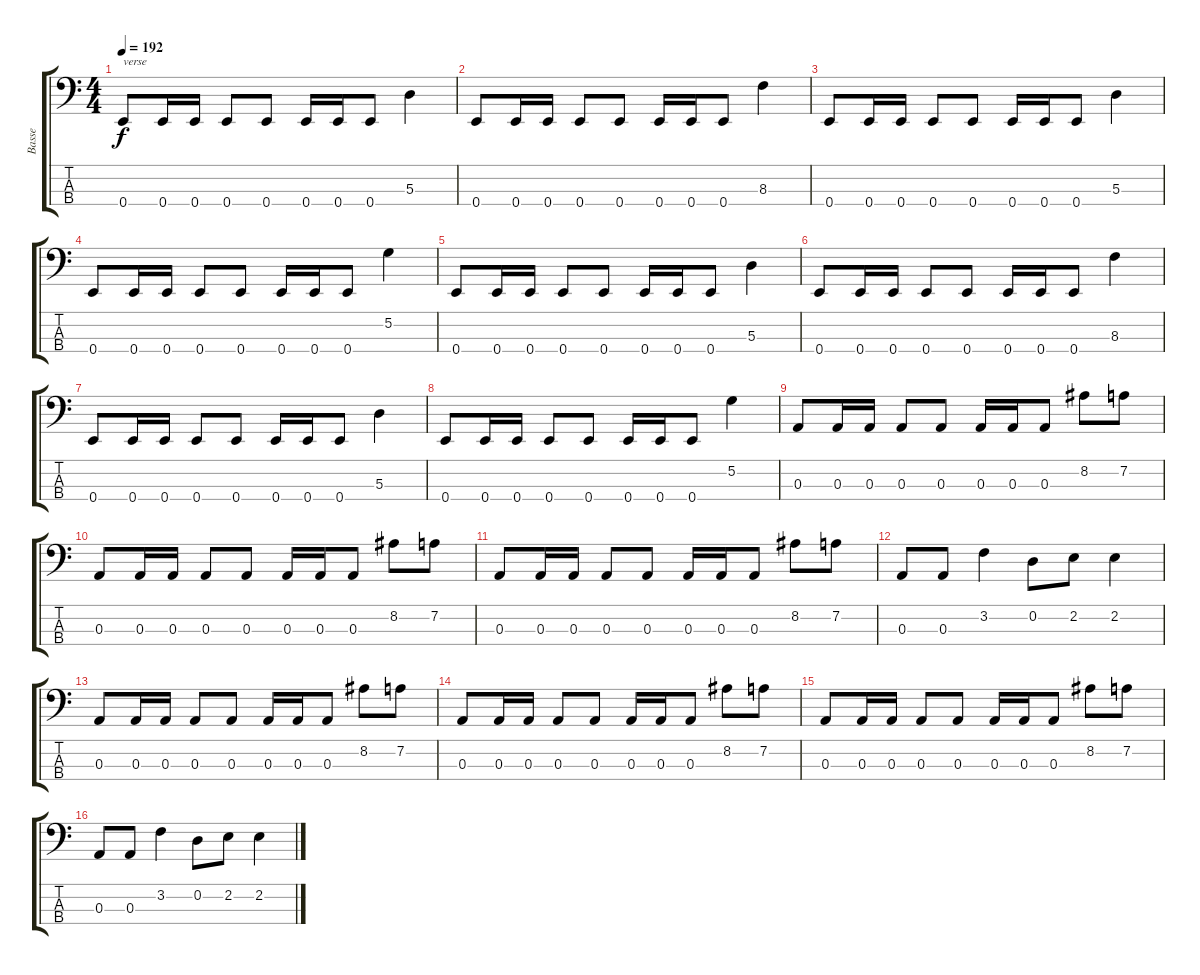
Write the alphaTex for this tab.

\track ("Basse" "Basse") {instrument electricbasspick}
\staff {score tabs}
\tuning (G2 D2 A1 E1) {hide}
\ts (4 4)
\tempo 192
\clef f4
\ks c
0.4.8{txt "verse" dy f} 0.4.16 0.4.16 0.4.8 0.4.8 0.4.16 0.4.16 0.4.8 5.3.4 |
0.4.8 0.4.16 0.4.16 0.4.8 0.4.8 0.4.16 0.4.16 0.4.8 8.3.4 |
0.4.8 0.4.16 0.4.16 0.4.8 0.4.8 0.4.16 0.4.16 0.4.8 5.3.4 |
0.4.8 0.4.16 0.4.16 0.4.8 0.4.8 0.4.16 0.4.16 0.4.8 5.2.4 |
0.4.8 0.4.16 0.4.16 0.4.8 0.4.8 0.4.16 0.4.16 0.4.8 5.3.4 |
0.4.8 0.4.16 0.4.16 0.4.8 0.4.8 0.4.16 0.4.16 0.4.8 8.3.4 |
0.4.8 0.4.16 0.4.16 0.4.8 0.4.8 0.4.16 0.4.16 0.4.8 5.3.4 |
0.4.8 0.4.16 0.4.16 0.4.8 0.4.8 0.4.16 0.4.16 0.4.8 5.2.4 |
0.3.8 0.3.16 0.3.16 0.3.8 0.3.8 0.3.16 0.3.16 0.3.8 8.2.8 7.2.8 |
0.3.8 0.3.16 0.3.16 0.3.8 0.3.8 0.3.16 0.3.16 0.3.8 8.2.8 7.2.8 |
0.3.8 0.3.16 0.3.16 0.3.8 0.3.8 0.3.16 0.3.16 0.3.8 8.2.8 7.2.8 |
0.3.8 0.3.8 3.2.4 0.2.8 2.2.8 2.2.4 |
0.3.8 0.3.16 0.3.16 0.3.8 0.3.8 0.3.16 0.3.16 0.3.8 8.2.8 7.2.8 |
0.3.8 0.3.16 0.3.16 0.3.8 0.3.8 0.3.16 0.3.16 0.3.8 8.2.8 7.2.8 |
0.3.8 0.3.16 0.3.16 0.3.8 0.3.8 0.3.16 0.3.16 0.3.8 8.2.8 7.2.8 |
0.3.8 0.3.8 3.2.4 0.2.8 2.2.8 2.2.4
